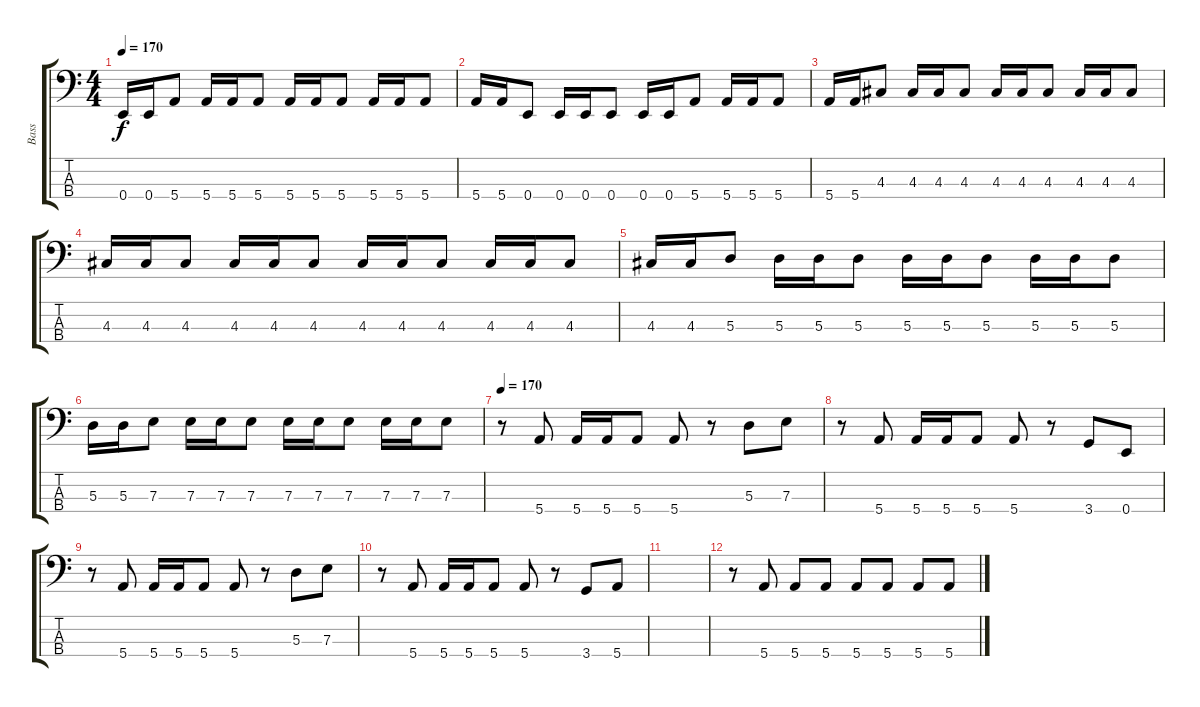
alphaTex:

\track ("Bass" "Bass") {instrument electricbasspick}
\staff {score tabs}
\tuning (G2 D2 A1 E1) {hide}
\ts (4 4)
\tempo 170
\clef f4
\ks c
0.4.16{dy f} 0.4.16 5.4.8 5.4.16 5.4.16 5.4.8 5.4.16 5.4.16 5.4.8 5.4.16 5.4.16 5.4.8 |
5.4.16 5.4.16 0.4.8 0.4.16 0.4.16 0.4.8 0.4.16 0.4.16 5.4.8 5.4.16 5.4.16 5.4.8 |
5.4.16 5.4.16 4.3.8 4.3.16 4.3.16 4.3.8 4.3.16 4.3.16 4.3.8 4.3.16 4.3.16 4.3.8 |
4.3.16 4.3.16 4.3.8 4.3.16 4.3.16 4.3.8 4.3.16 4.3.16 4.3.8 4.3.16 4.3.16 4.3.8 |
4.3.16 4.3.16 5.3.8 5.3.16 5.3.16 5.3.8 5.3.16 5.3.16 5.3.8 5.3.16 5.3.16 5.3.8 |
5.3.16 5.3.16 7.3.8 7.3.16 7.3.16 7.3.8 7.3.16 7.3.16 7.3.8 7.3.16 7.3.16 7.3.8 |
\tempo 170
r.8 5.4.8 5.4.16 5.4.16 5.4.8 5.4.8 r.8 5.3.8 7.3.8 |
r.8 5.4.8 5.4.16 5.4.16 5.4.8 5.4.8 r.8 3.4.8 0.4.8 |
r.8 5.4.8 5.4.16 5.4.16 5.4.8 5.4.8 r.8 5.3.8 7.3.8 |
r.8 5.4.8 5.4.16 5.4.16 5.4.8 5.4.8 r.8 3.4.8 5.4.8 |
|
r.8 5.4.8 5.4.8 5.4.8 5.4.8 5.4.8 5.4.8 5.4.8
